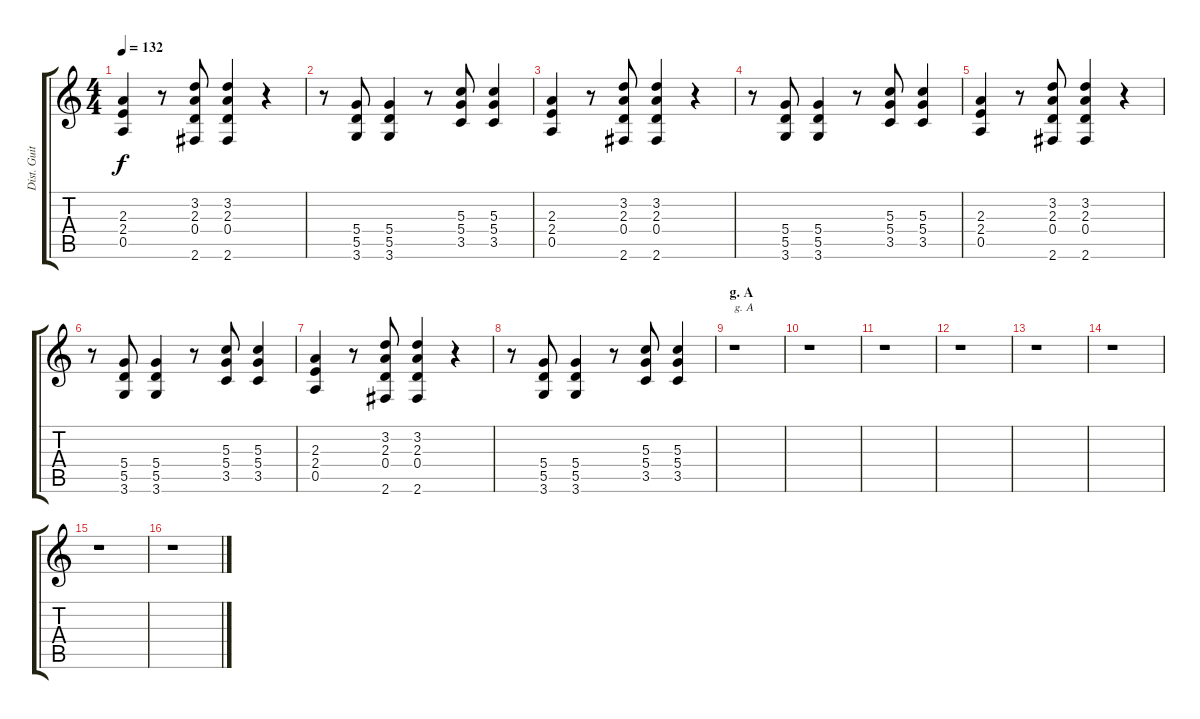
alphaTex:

\track ("Dist. Guitar 2" "Dist. Guit") {instrument distortionguitar}
\staff {score tabs}
\tuning (E4 B3 G3 D3 A2 E2) {hide}
\ts (4 4)
\tempo 132
\clef g2
\ks c
(2.3 2.4 0.5).4{dy f} r.8 (3.2 2.3 0.4 2.6).8 (3.2 2.3 0.4 2.6).4 r.4 |
r.8 (5.4 5.5 3.6).8 (5.4 5.5 3.6).4 r.8 (5.3 5.4 3.5).8 (5.3 5.4 3.5).4 |
(2.3 2.4 0.5).4 r.8 (3.2 2.3 0.4 2.6).8 (3.2 2.3 0.4 2.6).4 r.4 |
r.8 (5.4 5.5 3.6).8 (5.4 5.5 3.6).4 r.8 (5.3 5.4 3.5).8 (5.3 5.4 3.5).4 |
(2.3 2.4 0.5).4 r.8 (3.2 2.3 0.4 2.6).8 (3.2 2.3 0.4 2.6).4 r.4 |
r.8 (5.4 5.5 3.6).8 (5.4 5.5 3.6).4 r.8 (5.3 5.4 3.5).8 (5.3 5.4 3.5).4 |
(2.3 2.4 0.5).4 r.8 (3.2 2.3 0.4 2.6).8 (3.2 2.3 0.4 2.6).4 r.4 |
r.8 (5.4 5.5 3.6).8 (5.4 5.5 3.6).4 r.8 (5.3 5.4 3.5).8 (5.3 5.4 3.5).4 |
\section ("" "g. A")
r.1{txt "g. A"} |
r.1 |
r.1 |
r.1 |
r.1 |
r.1 |
r.1 |
r.1
